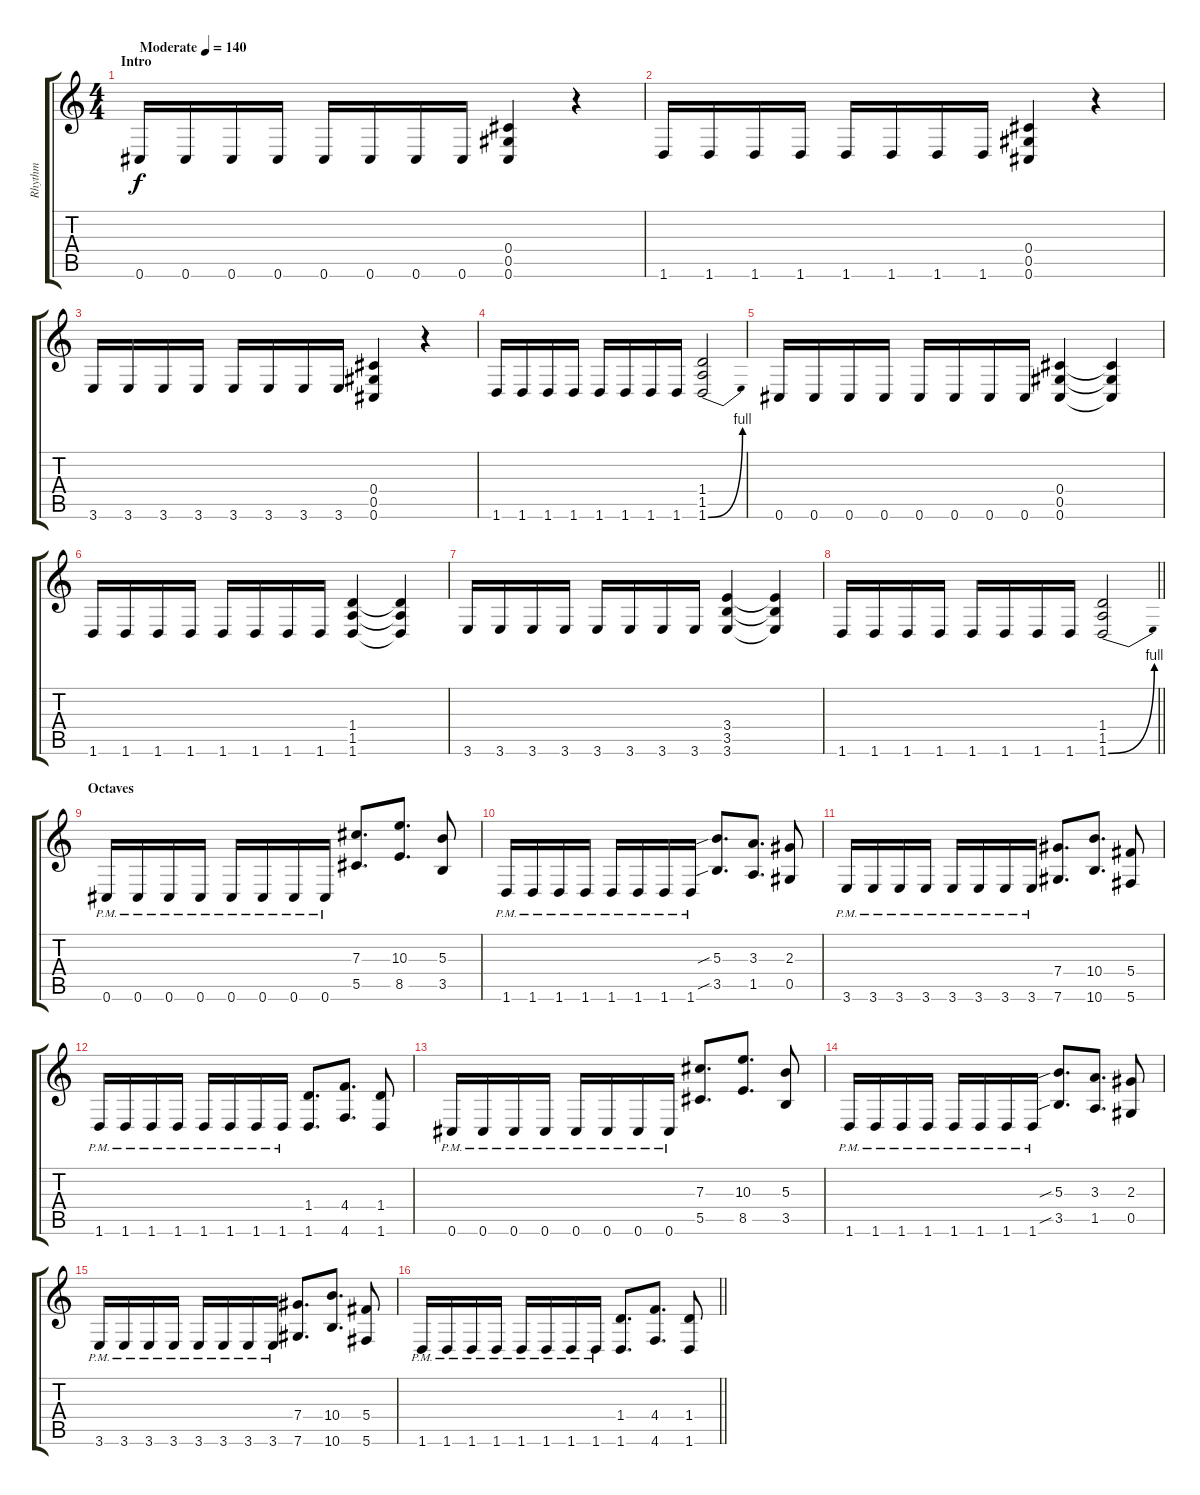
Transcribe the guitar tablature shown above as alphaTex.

\track ("Rhythm" "Rhythm") {instrument overdrivenguitar}
\staff {score tabs}
\tuning (Eb4 Bb3 Gb3 Db3 Ab2 Db2) {hide}
\ts (4 4)
\section ("" "Intro")
\tempo (140 "Moderate")
\clef g2
\ks c
0.6.16{dy f instrument overdrivenguitar} 0.6.16 0.6.16 0.6.16 0.6.16 0.6.16 0.6.16 0.6.16 (0.4 0.5 0.6).4 r.4 |
1.6.16 1.6.16 1.6.16 1.6.16 1.6.16 1.6.16 1.6.16 1.6.16 (0.4 0.5 0.6).4 r.4 |
3.6.16 3.6.16 3.6.16 3.6.16 3.6.16 3.6.16 3.6.16 3.6.16 (0.4 0.5 0.6).4 r.4 |
1.6.16 1.6.16 1.6.16 1.6.16 1.6.16 1.6.16 1.6.16 1.6.16 (1.4 1.5 1.6{be (bend 0 0 60 4)}).2 |
0.6.16 0.6.16 0.6.16 0.6.16 0.6.16 0.6.16 0.6.16 0.6.16 (0.4 0.5 0.6).4 (0.4{t} 0.5{t} 0.6{t}).4 |
1.6.16 1.6.16 1.6.16 1.6.16 1.6.16 1.6.16 1.6.16 1.6.16 (1.4 1.5 1.6).4 (1.4{t} 1.5{t} 1.6{t}).4 |
3.6.16 3.6.16 3.6.16 3.6.16 3.6.16 3.6.16 3.6.16 3.6.16 (3.4 3.5 3.6).4 (3.4{t} 3.5{t} 3.6{t}).4 |
\barLineRight lightlight
1.6.16 1.6.16 1.6.16 1.6.16 1.6.16 1.6.16 1.6.16 1.6.16 (1.4 1.5 1.6{be (bend 0 0 60 4)}).2 |
\section ("" "Octaves")
0.6{pm}.16 0.6{pm}.16 0.6{pm}.16 0.6{pm}.16 0.6{pm}.16 0.6{pm}.16 0.6{pm}.16 0.6{pm}.16 (7.3 5.5).8{d} (10.3 8.5).8{d} (5.3 3.5).8 |
1.6{pm}.16 1.6{pm}.16 1.6{pm}.16 1.6{pm}.16 1.6{pm}.16 1.6{pm}.16 1.6{pm}.16 1.6{pm}.16 (5.3{sib} 3.5{sib}).8{d} (3.3 1.5).8{d} (2.3 0.5).8 |
3.6{pm}.16 3.6{pm}.16 3.6{pm}.16 3.6{pm}.16 3.6{pm}.16 3.6{pm}.16 3.6{pm}.16 3.6{pm}.16 (7.4 7.6).8{d} (10.4 10.6).8{d} (5.4 5.6).8 |
1.6{pm}.16 1.6{pm}.16 1.6{pm}.16 1.6{pm}.16 1.6{pm}.16 1.6{pm}.16 1.6{pm}.16 1.6{pm}.16 (1.4 1.6).8{d} (4.4 4.6).8{d} (1.4 1.6).8 |
0.6{pm}.16 0.6{pm}.16 0.6{pm}.16 0.6{pm}.16 0.6{pm}.16 0.6{pm}.16 0.6{pm}.16 0.6{pm}.16 (7.3 5.5).8{d} (10.3 8.5).8{d} (5.3 3.5).8 |
1.6{pm}.16 1.6{pm}.16 1.6{pm}.16 1.6{pm}.16 1.6{pm}.16 1.6{pm}.16 1.6{pm}.16 1.6{pm}.16 (5.3{sib} 3.5{sib}).8{d} (3.3 1.5).8{d} (2.3 0.5).8 |
3.6{pm}.16 3.6{pm}.16 3.6{pm}.16 3.6{pm}.16 3.6{pm}.16 3.6{pm}.16 3.6{pm}.16 3.6{pm}.16 (7.4 7.6).8{d} (10.4 10.6).8{d} (5.4 5.6).8 |
\barLineRight lightlight
1.6{pm}.16 1.6{pm}.16 1.6{pm}.16 1.6{pm}.16 1.6{pm}.16 1.6{pm}.16 1.6{pm}.16 1.6{pm}.16 (1.4 1.6).8{d} (4.4 4.6).8{d} (1.4 1.6).8
